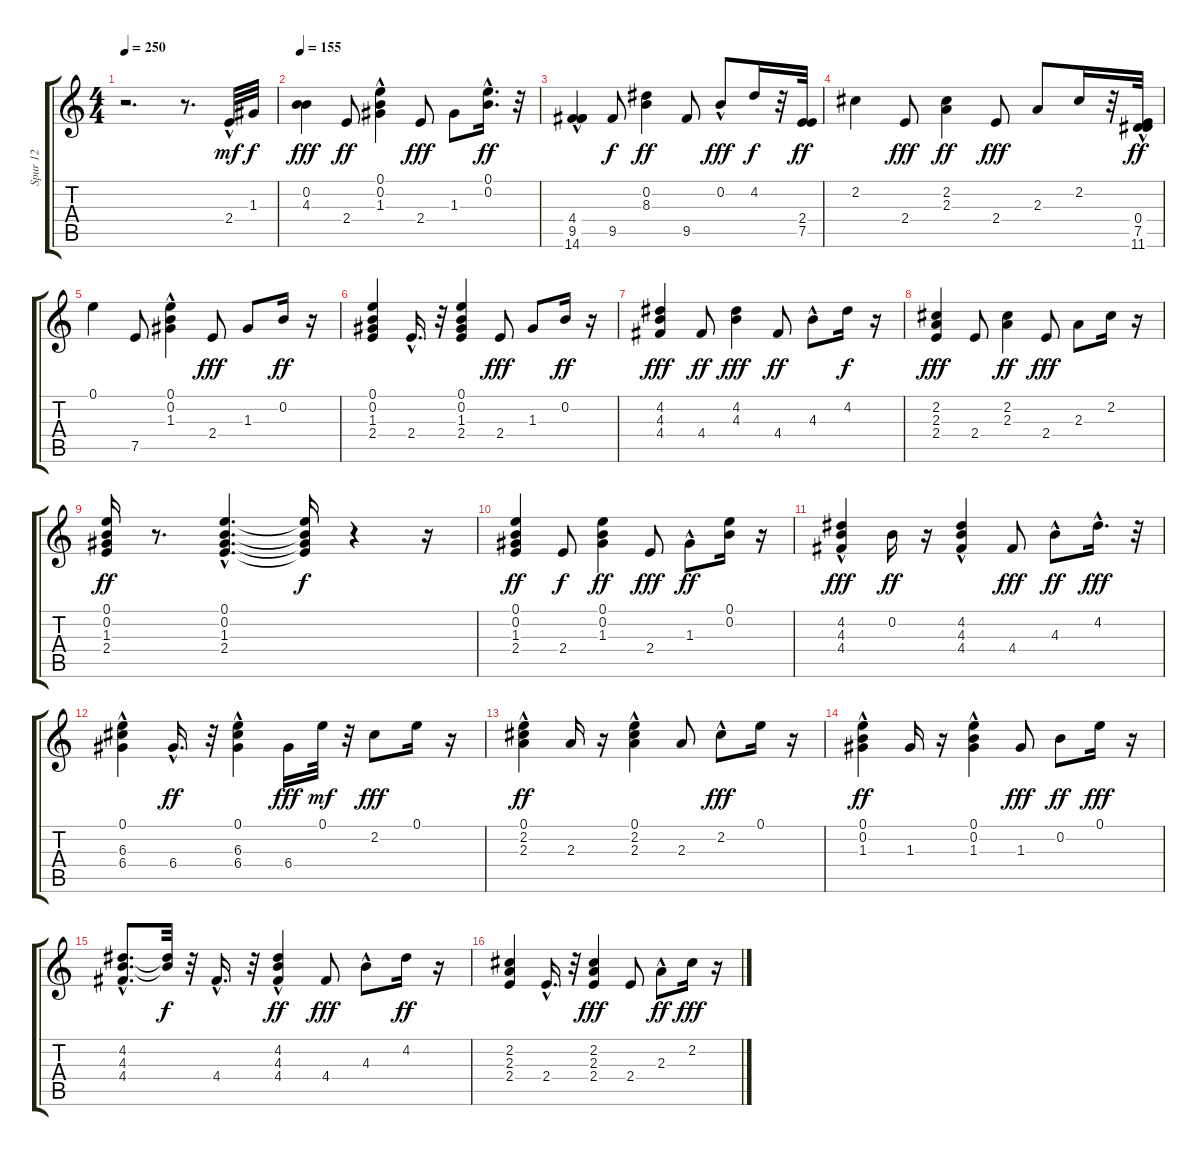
\track ("Spur 12" "Spur 12") {instrument acousticguitarsteel}
\staff {score tabs}
\tuning (E4 B3 G3 D3 A2 E2) {hide}
\ts (4 4)
\tempo 250
\clef g2
\ks c
r.2{d dy mf instrument acousticguitarsteel} r.8{d} 2.4{hac}.32 1.3.32{dy f} |
\tempo 155
(0.2 4.3).4{dy fff} 2.4.8{dy ff} (0.1{hac} 0.2 1.3).4 2.4.8{dy fff} 1.3.8 (0.1{hac} 0.2{hac}).16{d dy ff} r.32 |
(4.4{hac} 9.5 14.6).4 9.5.8{dy f} (0.2 8.3).4{dy ff} 9.5.8 0.2{hac}.8{dy fff} 4.2.16{dy f} r.32 (2.4 7.5).32{dy ff} |
2.2.4 2.4.8{dy fff} (2.2 2.3).4{dy ff} 2.4.8{dy fff} 2.3.8 2.2.16 r.32 (0.4 7.5 11.6{hac}).32{dy ff} |
0.1.4 7.5.8 (0.1{hac} 0.2 1.3).4 2.4.8{dy fff} 1.3.8 0.2.16{dy ff} r.16 |
(0.1 0.2 1.3 2.4).4 2.4{hac}.16{d} r.32 (0.1 0.2 1.3 2.4).4 2.4.8{dy fff} 1.3.8 0.2.16{dy ff} r.16 |
(4.2 4.3 4.4).4{dy fff} 4.4.8{dy ff} (4.2 4.3).4{dy fff} 4.4.8{dy ff} 4.3{hac}.8 4.2.16{dy f} r.16 |
(2.2 2.3 2.4).4{dy fff} 2.4.8 (2.2 2.3).4{dy ff} 2.4.8{dy fff} 2.3.8 2.2.16 r.16 |
(0.1 0.2 1.3 2.4).16{dy ff} r.8{d} (0.1{hac} 0.2{hac} 1.3{hac} 2.4{hac}).4{d} (0.1{t} 0.2{t} 1.3{t} 2.4{t}).16{dy f} r.4 r.16 |
(0.1 0.2 1.3 2.4).4{dy ff} 2.4.8{dy f} (0.1 0.2 1.3).4{dy ff} 2.4.8{dy fff} 1.3{hac}.8{dy ff} (0.1 0.2).16 r.16 |
(4.2 4.3{hac} 4.4).4{dy fff} 0.2.16{dy ff} r.16 (4.2 4.3{hac} 4.4).4 4.4.8{dy fff} 4.3{hac}.8{dy ff} 4.2{hac}.16{d dy fff} r.32 |
(0.1 6.3 6.4{hac}).4 6.4{hac}.16{d dy ff} r.32 (0.1 6.3 6.4{hac}).4 6.4.16{dy fff} 0.1.32{dy mf} r.32 2.2.8{dy fff} 0.1.16 r.16 |
(0.1 2.2 2.3{hac}).4{dy ff} 2.3.16 r.16 (0.1 2.2 2.3{hac}).4 2.3.8 2.2{hac}.8{dy fff} 0.1.16 r.16 |
(0.1 0.2 1.3{hac}).4{dy ff} 1.3.16 r.16 (0.1 0.2 1.3{hac}).4 1.3.8{dy fff} 0.2.8{dy ff} 0.1.16{dy fff} r.16 |
(4.2{hac} 4.3{hac} 4.4).8{d} (4.2{t} 4.3{t}).32{dy f} r.32 4.4{hac}.16{d} r.32 (4.2 4.3{hac} 4.4).4{dy ff} 4.4.8{dy fff} 4.3{hac}.8 4.2.16{dy ff} r.16 |
(2.2 2.3 2.4).4 2.4{hac}.16{d} r.32 (2.2 2.3 2.4).4{dy fff} 2.4.8 2.3{hac}.8{dy ff} 2.2.16{dy fff} r.16
